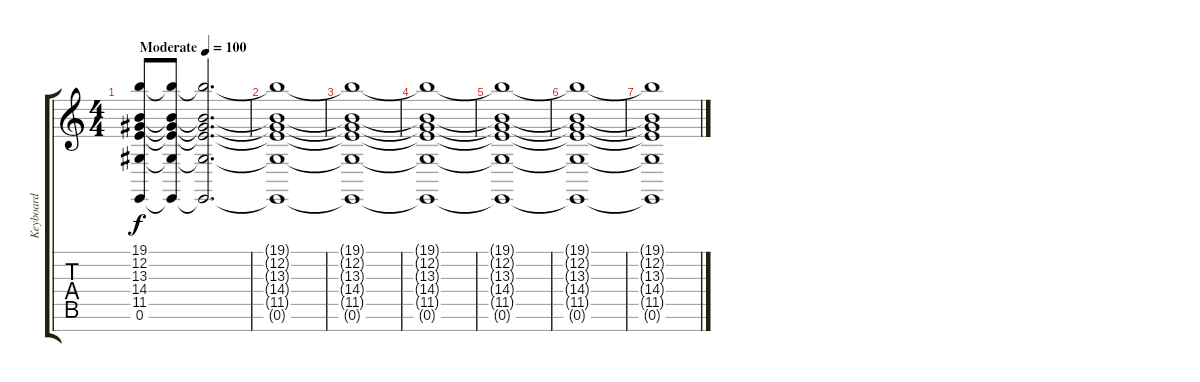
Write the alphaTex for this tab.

\track ("Keyboard" "Keyboard") {instrument lead2sawtooth}
\staff {score tabs}
\tuning (E4 B3 G3 D3 A2 E2 B1) {hide}
\ts (4 4)
\tempo (100 "Moderate")
\clef g2
\ks c
(19.1 12.2 13.3 14.4 11.5 0.6).8{dy f volume 1 instrument lead2sawtooth} (19.1{t} 12.2{t} 13.3{t} 14.4{t} 11.5{t} 0.6{t}).8{volume 8} (19.1{t} 12.2{t} 13.3{t} 14.4{t} 11.5{t} 0.6{t}).2{d} |
(19.1{t} 12.2{t} 13.3{t} 14.4{t} 11.5{t} 0.6{t}).1 |
(19.1{t} 12.2{t} 13.3{t} 14.4{t} 11.5{t} 0.6{t}).1 |
(19.1{t} 12.2{t} 13.3{t} 14.4{t} 11.5{t} 0.6{t}).1 |
(19.1{t} 12.2{t} 13.3{t} 14.4{t} 11.5{t} 0.6{t}).1 |
(19.1{t} 12.2{t} 13.3{t} 14.4{t} 11.5{t} 0.6{t}).1 |
(19.1{t} 12.2{t} 13.3{t} 14.4{t} 11.5{t} 0.6{t}).1
